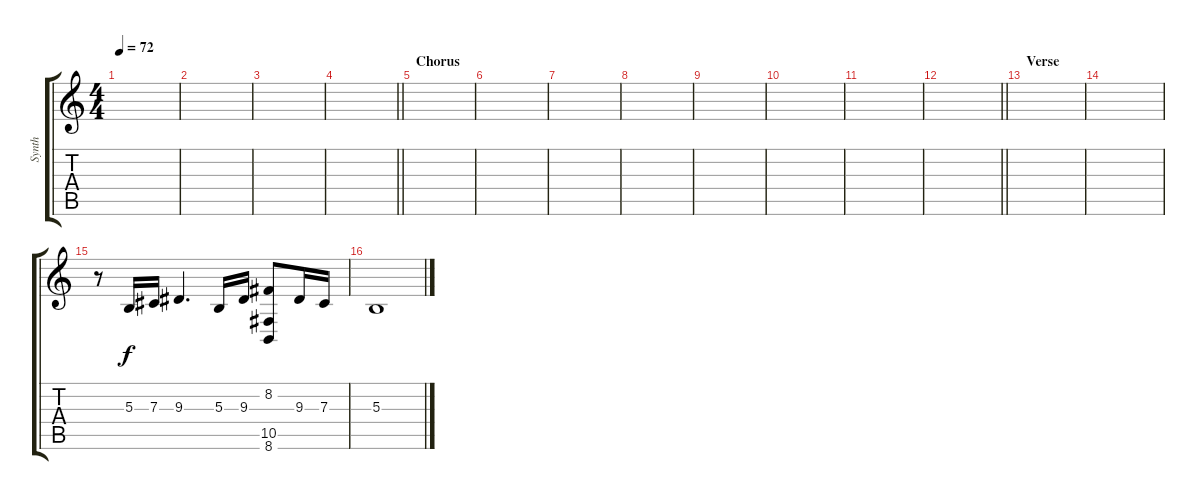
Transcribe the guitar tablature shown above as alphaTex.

\track ("Synth" "Synth") {instrument brightacousticpiano}
\staff {score tabs}
\tuning (Eb4 Bb3 Gb3 Db3 Ab2 Eb2) {hide}
\ts (4 4)
\tempo 72
\clef g2
\ks c
|
|
|
\barLineRight lightlight
|
\section ("" "Chorus")
|
|
|
|
|
|
|
\barLineRight lightlight
|
\section ("" "Verse")
|
|
r.8 5.3.16 7.3.16 9.3.4{d} 5.3.16 9.3.16 (8.2 10.5 8.6).8 9.3.16 7.3.16 |
5.3.1
